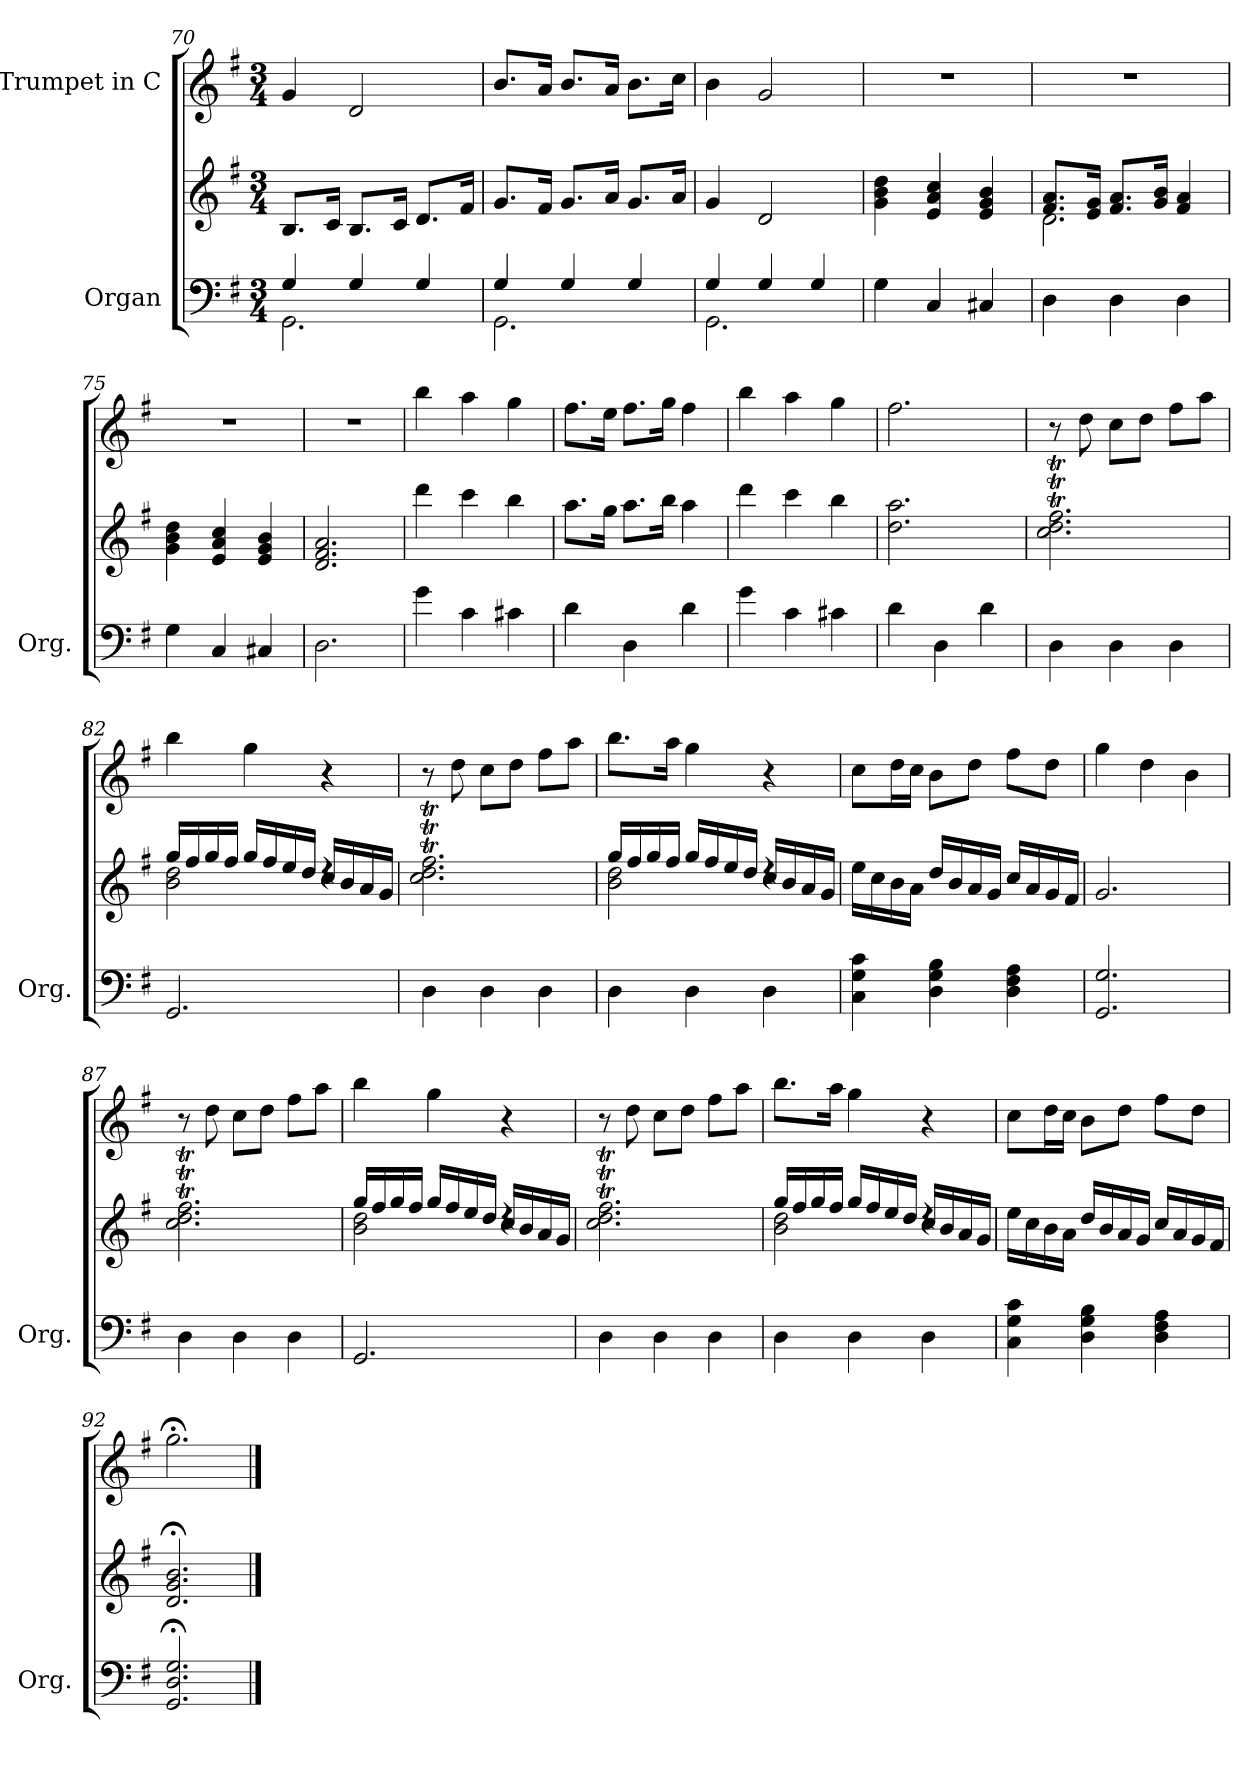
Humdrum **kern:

**kern	**kern	**kern
*part2	*part2	*part1
*staff3	*staff2	*staff1
*I"Organ	*	*I"Trumpet in C
*I'Org.	*	*
*clefF4	*clefG2	*clefG2
*k[f#]	*k[f#]	*k[f#]
*G:	*G:	*G:
*M3/4	*M3/4	*M3/4
=70	=70	=70
*^	*	*
4G/	2.GG\	8.B/L	4g/
.	.	16c/Jk	.
4G/	.	8.B/L	2d/
.	.	16c/Jk	.
4G/	.	8.d/L	.
.	.	16f#/Jk	.
=71	=71	=71	=71
4G/	2.GG\	8.g/L	8.b/L
.	.	16f#/Jk	16a/Jk
4G/	.	8.g/L	8.b/L
.	.	16a/Jk	16a/Jk
4G/	.	8.g/L	8.b\L
.	.	16a/Jk	16cc\Jk
=72	=72	=72	=72
4G/	2.GG\	4g/	4b\
4G/	.	2d/	2g/
4G/	.	.	.
*v	*v	*	*
=73	=73	=73
4G\	4g\ 4b\ 4dd\	2.r
4C/	4e/ 4a/ 4cc/	.
4C#X/	4e/ 4g/ 4b/	.
=74	=74	=74
*	*^	*
4D\	8.f#/ 8.a/L	2.d\	2.r
.	16e/ 16g/Jk	.	.
4D\	8.f#/ 8.a/L	.	.
.	16g/ 16b/Jk	.	.
4D\	4f#/ 4a/	.	.
*	*v	*v	*
=75	=75	=75
4G\	4g\ 4b\ 4dd\	2.r
4C/	4e/ 4a/ 4cc/	.
4C#X/	4e/ 4g/ 4b/	.
!!LO:LB:g=z
=76	=76	=76
2.D\	2.d/ 2.f#/ 2.a/	2.r
=77	=77	=77
4g\	4ddd\	4bb\
4c\	4ccc\	4aa\
4c#X\	4bb\	4gg\
=78	=78	=78
4d\	8.aa\L	8.ff#\L
.	16gg\Jk	16ee\Jk
4D\	8.aa\L	8.ff#\L
.	16bb\Jk	16gg\Jk
4d\	4aa\	4ff#\
=79	=79	=79
4g\	4ddd\	4bb\
4c\	4ccc\	4aa\
4c#X\	4bb\	4gg\
=80	=80	=80
4d\	2.dd\ 2.aa\	2.ff#\
4D\	.	.
4d\	.	.
=81	=81	=81
4D\	2.cc\T 2.dd\T 2.ff#\T	8r
.	.	8dd\
4D\	.	8cc\L
.	.	8dd\J
4D\	.	8ff#\L
.	.	8aa\J
=82	=82	=82
*	*^	*
2.GG/	16gg/LL	2b\ 2dd\	4bb\
.	16ff#/	.	.
.	16gg/	.	.
.	16ff#/JJ	.	.
.	16gg/LL	.	4gg\
.	16ff#/	.	.
.	16ee/	.	.
.	16dd/JJ	.	.
.	16cc/LL	4rcc	4r
.	16b/	.	.
.	16a/	.	.
.	16g/JJ	.	.
*	*v	*v	*
!!LO:LB:g=z
=83	=83	=83
4D\	2.cc\T 2.dd\T 2.ff#\T	8r
.	.	8dd\
4D\	.	8cc\L
.	.	8dd\J
4D\	.	8ff#\L
.	.	8aa\J
=84	=84	=84
*	*^	*
4D\	16gg/LL	2b\ 2dd\	8.bb\L
.	16ff#/	.	.
.	16gg/	.	.
.	16ff#/JJ	.	16aa\Jk
4D\	16gg/LL	.	4gg\
.	16ff#/	.	.
.	16ee/	.	.
.	16dd/JJ	.	.
4D\	16cc/LL	4rcc	4r
.	16b/	.	.
.	16a/	.	.
.	16g/JJ	.	.
*	*v	*v	*
=85	=85	=85
4C\ 4G\ 4c\	16ee\LL	8cc\L
.	16cc\	.
.	16b\	16dd\L
.	16a\JJ	16cc\JJ
4D\ 4G\ 4B\	16dd/LL	8b\L
.	16b/	.
.	16a/	8dd\J
.	16g/JJ	.
4D\ 4F#\ 4A\	16cc/LL	8ff#\L
.	16a/	.
.	16g/	8dd\J
.	16f#/JJ	.
=86	=86	=86
2.GG/ 2.G/	2.g/	4gg\
.	.	4dd\
.	.	4b\
=87	=87	=87
4D\	2.cc\T 2.dd\T 2.ff#\T	8r
.	.	8dd\
4D\	.	8cc\L
.	.	8dd\J
4D\	.	8ff#\L
.	.	8aa\J
!!LO:PB:g=z
=88	=88	=88
*	*^	*
2.GG/	16gg/LL	2b\ 2dd\	4bb\
.	16ff#/	.	.
.	16gg/	.	.
.	16ff#/JJ	.	.
.	16gg/LL	.	4gg\
.	16ff#/	.	.
.	16ee/	.	.
.	16dd/JJ	.	.
.	16cc/LL	4rcc	4r
.	16b/	.	.
.	16a/	.	.
.	16g/JJ	.	.
*	*v	*v	*
=89	=89	=89
4D\	2.cc\T 2.dd\T 2.ff#\T	8r
.	.	8dd\
4D\	.	8cc\L
.	.	8dd\J
4D\	.	8ff#\L
.	.	8aa\J
=90	=90	=90
*	*^	*
4D\	16gg/LL	2b\ 2dd\	8.bb\L
.	16ff#/	.	.
.	16gg/	.	.
.	16ff#/JJ	.	16aa\Jk
4D\	16gg/LL	.	4gg\
.	16ff#/	.	.
.	16ee/	.	.
.	16dd/JJ	.	.
4D\	16cc/LL	4rcc	4r
.	16b/	.	.
.	16a/	.	.
.	16g/JJ	.	.
*	*v	*v	*
=91	=91	=91
4C\ 4G\ 4c\	16ee\LL	8cc\L
.	16cc\	.
.	16b\	16dd\L
.	16a\JJ	16cc\JJ
4D\ 4G\ 4B\	16dd/LL	8b\L
.	16b/	.
.	16a/	8dd\J
.	16g/JJ	.
4D\ 4F#\ 4A\	16cc/LL	8ff#\L
.	16a/	.
.	16g/	8dd\J
.	16f#/JJ	.
=92	=92	=92
2.GG/;< 2.D/;< 2.G/;<	2.d/;< 2.g/;< 2.b/;<	2.gg;<\
==	==	==
*-	*-	*-
